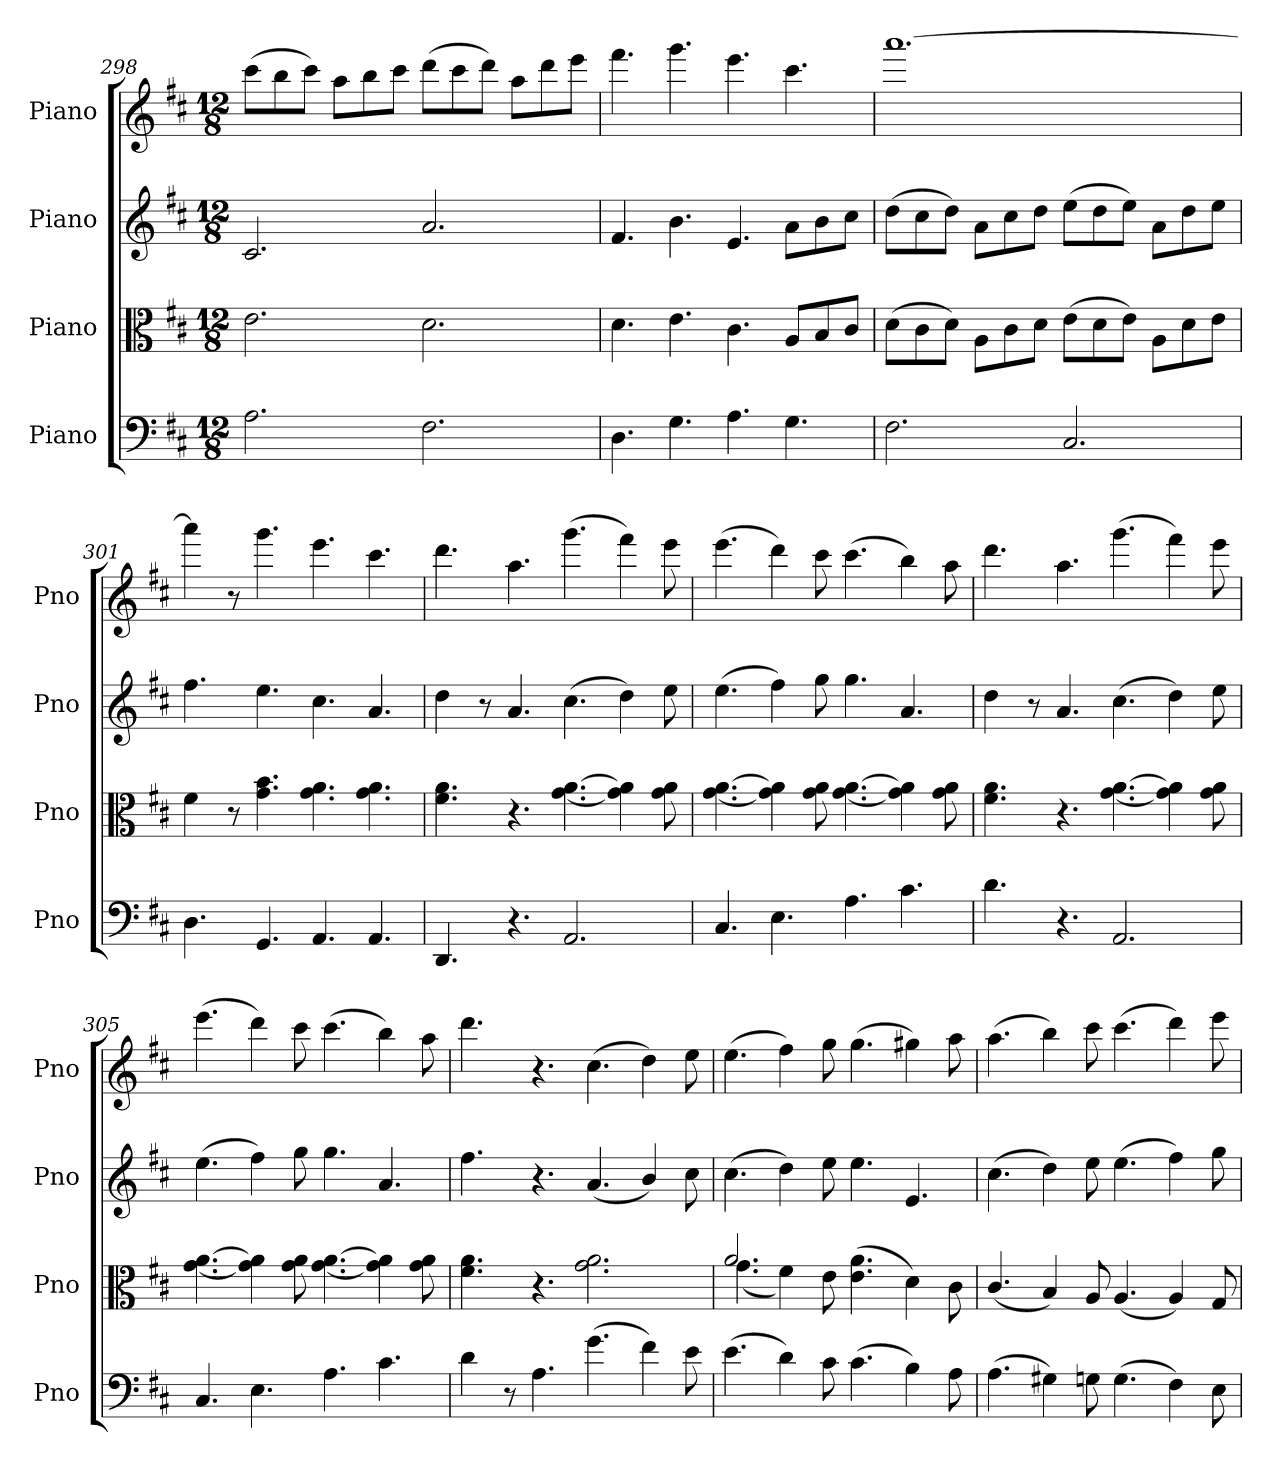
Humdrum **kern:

**kern	**kern	**kern	**kern
*part4	*part3	*part2	*part1
*staff4	*staff3	*staff2	*staff1
*I"Piano	*I"Piano	*I"Piano	*I"Piano
*I'Pno	*I'Pno	*I'Pno	*I'Pno
*clefF4	*clefC3	*clefG2	*clefG2
*k[f#c#]	*k[f#c#]	*k[f#c#]	*k[f#c#]
*M12/8	*M12/8	*M12/8	*M12/8
=298	=298	=298	=298
2.A\	2.e\	2.c#/	(8ccc#\L
.	.	.	8bb\
.	.	.	8ccc#\J)
.	.	.	8aa\L
.	.	.	8bb\
.	.	.	8ccc#\J
2.F#\	2.d\	2.a/	(8ddd\L
.	.	.	8ccc#\
.	.	.	8ddd\J)
.	.	.	8aa\L
.	.	.	8ddd\
.	.	.	8eee\J
=299	=299	=299	=299
4.D\	4.d\	4.f#/	4.fff#\
4.G\	4.e\	4.b\	4.ggg\
4.A\	4.c#\	4.e/	4.eee\
4.G\	8A/L	8a\L	4.ccc#\
.	8B/	8b\	.
.	8c#/J	8cc#\J	.
=300	=300	=300	=300
2.F#\	(8d\L	(8dd\L	[1.aaa
.	8c#\	8cc#\	.
.	8d\J)	8dd\J)	.
.	8A\L	8a\L	.
.	8c#\	8cc#\	.
.	8d\J	8dd\J	.
2.C#/	(8e\L	(8ee\L	.
.	8d\	8dd\	.
.	8e\J)	8ee\J)	.
.	8A\L	8a\L	.
.	8d\	8dd\	.
.	8e\J	8ee\J	.
=301	=301	=301	=301
4.D\	4f#\	4.ff#\	4aaa\]
.	8r	.	8r
4.GG/	4.g\ 4.b\	4.ee\	4.ggg\
4.AA/	4.g\ 4.a\	4.cc#\	4.eee\
4.AA/	4.g\ 4.a\	4.a/	4.ccc#\
!!LO:LB:g=z
=302	=302	=302	=302
4.DD/	4.f#\ 4.a\	4dd\	4.ddd\
.	.	8r	.
4.r	4.r	4.a/	4.aa\
2.AA/	[4.g\ [4.a\	(4.cc#\	(4.ggg\
.	4g\] 4a\]	4dd\)	4fff#\)
.	8g\ 8a\	8ee\	8eee\
=303	=303	=303	=303
4.C#/	[4.g\ [4.a\	(4.ee\	(4.eee\
4.E\	4g\] 4a\]	4ff#\)	4ddd\)
.	8g\ 8a\	8gg\	8ccc#\
4.A\	[4.g\ [4.a\	4.gg\	(4.ccc#\
4.c#\	4g\] 4a\]	4.a/	4bb\)
.	8g\ 8a\	.	8aa\
=304	=304	=304	=304
4.d\	4.f#\ 4.a\	4dd\	4.ddd\
.	.	8r	.
4.r	4.r	4.a/	4.aa\
2.AA/	[4.g\ [4.a\	(4.cc#\	(4.ggg\
.	4g\] 4a\]	4dd\)	4fff#\)
.	8g\ 8a\	8ee\	8eee\
=305	=305	=305	=305
4.C#/	[4.g\ [4.a\	(4.ee\	(4.eee\
4.E\	4g\] 4a\]	4ff#\)	4ddd\)
.	8g\ 8a\	8gg\	8ccc#\
4.A\	[4.g\ [4.a\	4.gg\	(4.ccc#\
4.c#\	4g\] 4a\]	4.a/	4bb\)
.	8g\ 8a\	.	8aa\
=306	=306	=306	=306
4d\	4.f#\ 4.a\	4.ff#\	4.ddd\
8r	.	.	.
4.A\	4.r	4.r	4.r
(4.g\	2.g\ 2.a\	(4.a/	(4.cc#\
4f#\)	.	4b/)	4dd\)
8e\	.	8cc#\	8ee\
=307	=307	=307	=307
*	*^	*	*
(4.e\	2.a/	(4.g\	(4.cc#\	(4.ee\
4d\)	.	4f#\)	4dd\)	4ff#\)
8c#\	.	8e\	8ee\	8gg\
(4.c#\	(>4.e\ 4.a\	2.ryy	4.ee\	(4.gg\
4B\)	4d\)	.	4.e/	4gg#X\)
8A\	8c#\	.	.	8aa\
*	*v	*v	*	*
=308	=308	=308	=308
(4.A\	(4.c#/	(4.cc#\	(4.aa\
4G#X\)	4B/)	4dd\)	4bb\)
8Gn\	8A/	8ee\	8ccc#\
(4.G\	(4.A/	(4.ee\	(4.ccc#\
4F#\)	4A/)	4ff#\)	4ddd\)
8E\	8G/	8gg\	8eee\
=	=	=	=
*-	*-	*-	*-
